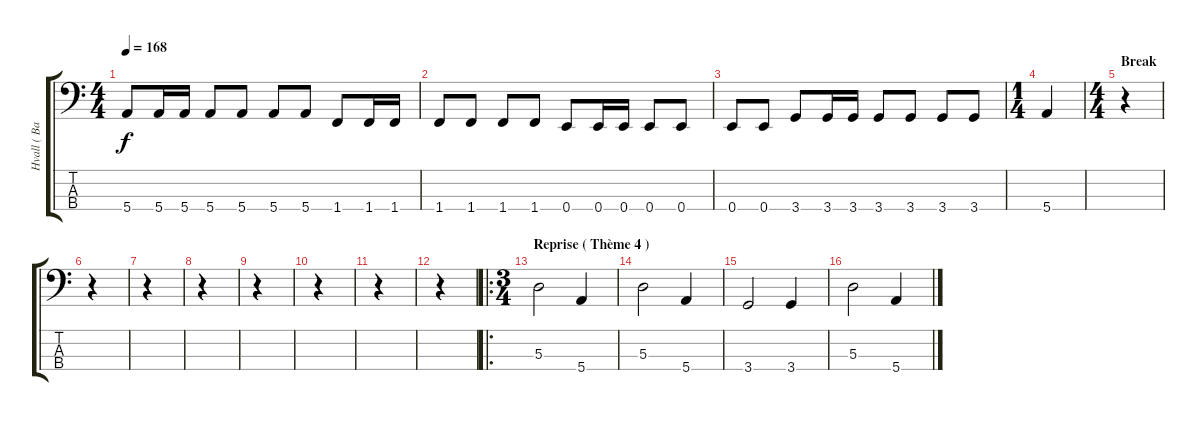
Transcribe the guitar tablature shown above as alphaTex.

\track ("Hvall ( Basse )" "Hvall ( Ba") {instrument electricbassfinger}
\staff {score tabs}
\tuning (G2 D2 A1 E1) {hide}
\ts (4 4)
\tempo 168
\clef f4
\ks c
5.4.8{dy f} 5.4.16 5.4.16 5.4.8 5.4.8 5.4.8 5.4.8 1.4.8 1.4.16 1.4.16 |
1.4.8 1.4.8 1.4.8 1.4.8 0.4.8 0.4.16 0.4.16 0.4.8 0.4.8 |
0.4.8 0.4.8 3.4.8 3.4.16 3.4.16 3.4.8 3.4.8 3.4.8 3.4.8 |
\ts (1 4)
5.4.4 |
\ts (4 4)
\section ("" "Break")
r.4 |
r.4 |
r.4 |
r.4 |
r.4 |
r.4 |
r.4 |
r.4 |
\ro
\ts (3 4)
\section ("" "Reprise ( Thème 4 )")
5.3.2 5.4.4 |
5.3.2 5.4.4 |
3.4.2 3.4.4 |
5.3.2 5.4.4
